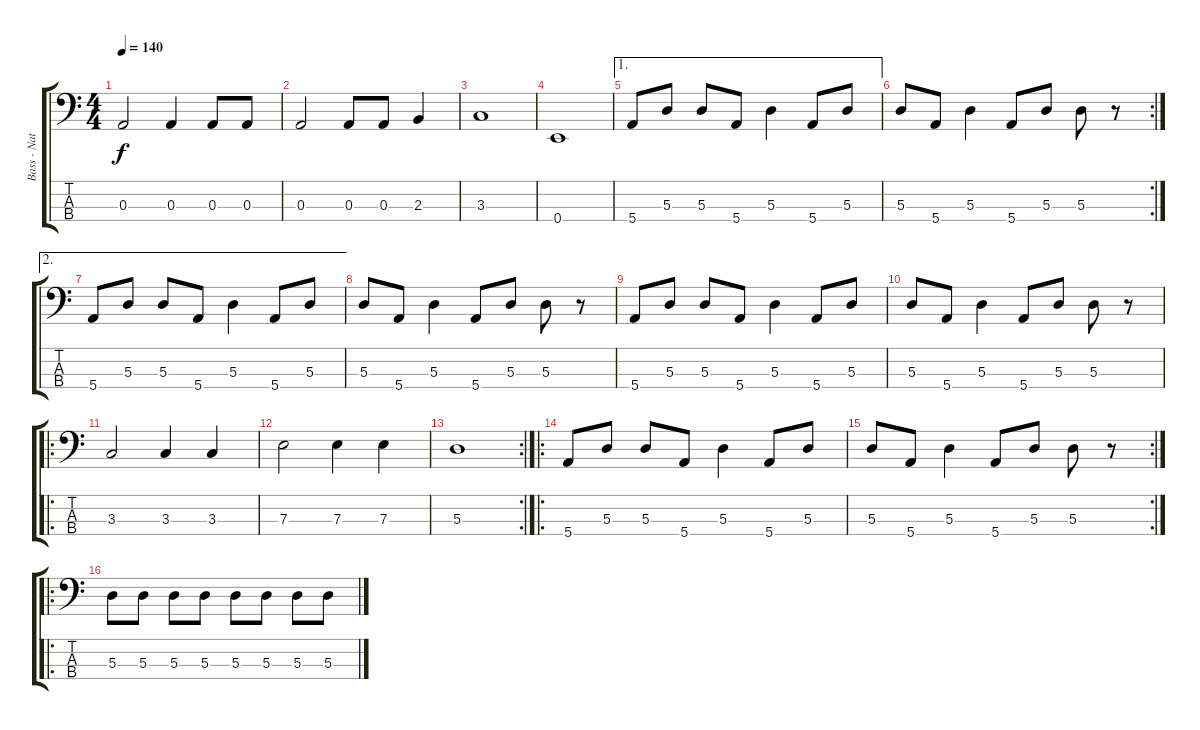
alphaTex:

\track ("Bass - Nate Mendel" "Bass - Nat") {instrument electricbassfinger}
\staff {score tabs}
\tuning (G2 D2 A1 E1) {hide}
\ts (4 4)
\tempo 140
\clef f4
\ks c
0.3.2{dy f} 0.3.4 0.3.8 0.3.8 |
0.3.2 0.3.8 0.3.8 2.3.4 |
3.3.1 |
0.4.1 |
\ae 1
5.4.8 5.3.8 5.3.8 5.4.8 5.3.4 5.4.8 5.3.8 |
\rc 2
5.3.8 5.4.8 5.3.4 5.4.8 5.3.8 5.3.8 r.8 |
\ae 2
5.4.8 5.3.8 5.3.8 5.4.8 5.3.4 5.4.8 5.3.8 |
5.3.8 5.4.8 5.3.4 5.4.8 5.3.8 5.3.8 r.8 |
5.4.8 5.3.8 5.3.8 5.4.8 5.3.4 5.4.8 5.3.8 |
5.3.8 5.4.8 5.3.4 5.4.8 5.3.8 5.3.8 r.8 |
\ro
3.3.2 3.3.4 3.3.4 |
7.3.2 7.3.4 7.3.4 |
\rc 2
5.3.1 |
\ro
5.4.8 5.3.8 5.3.8 5.4.8 5.3.4 5.4.8 5.3.8 |
\rc 2
5.3.8 5.4.8 5.3.4 5.4.8 5.3.8 5.3.8 r.8 |
\ro
5.3.8 5.3.8 5.3.8 5.3.8 5.3.8 5.3.8 5.3.8 5.3.8
